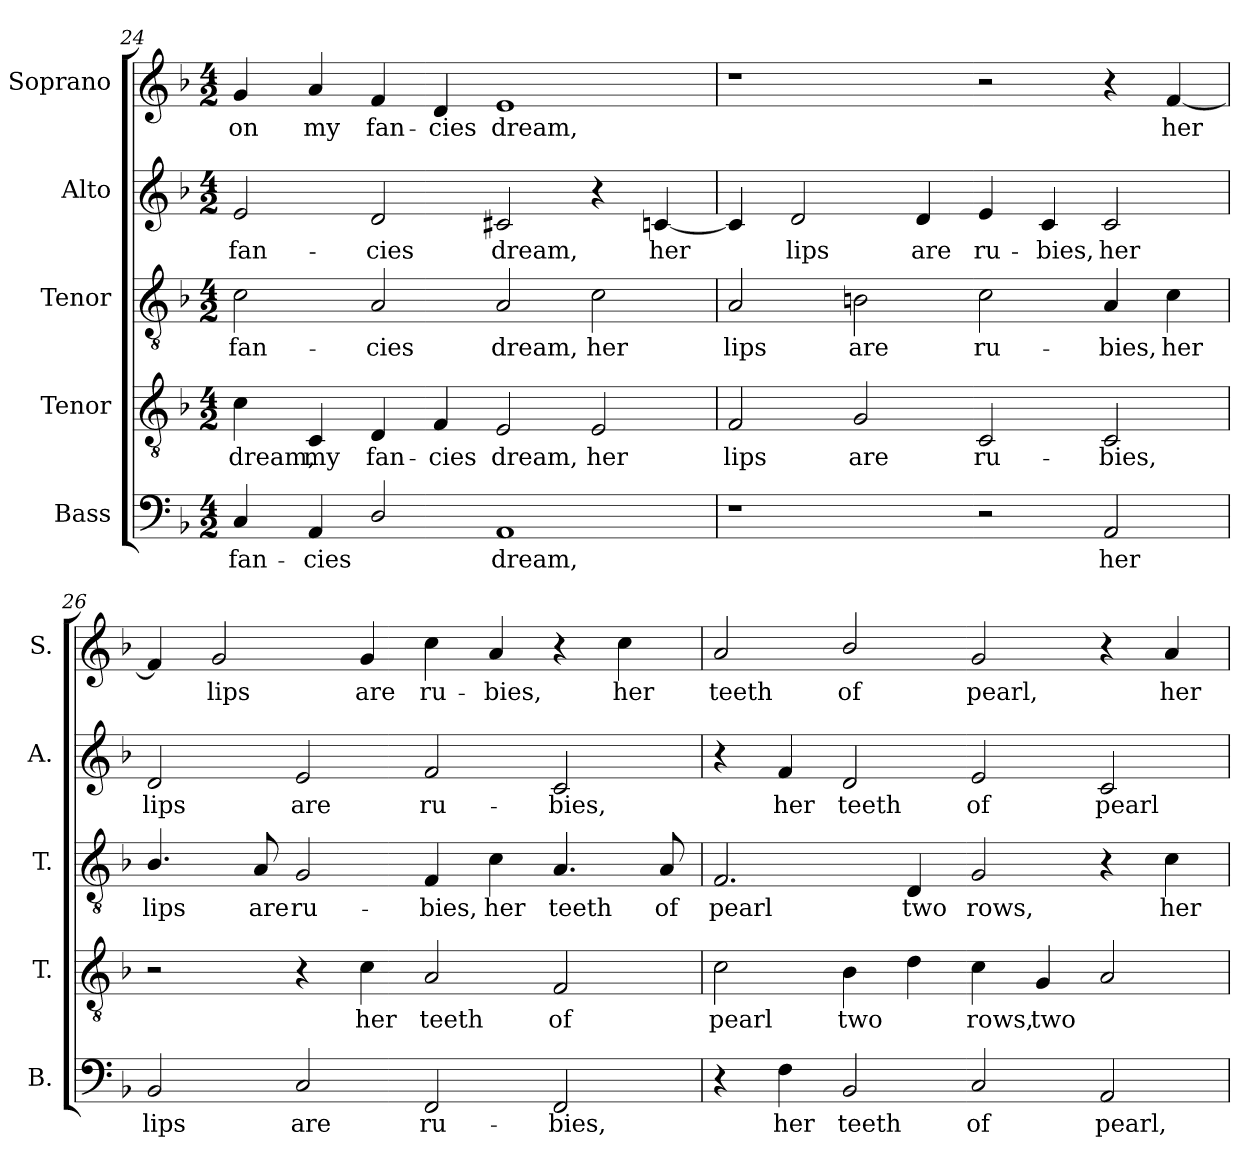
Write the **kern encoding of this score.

**kern	**text	**kern	**text	**kern	**text	**kern	**text	**kern	**text
*part5	*part5	*part4	*part4	*part3	*part3	*part2	*part2	*part1	*part1
*staff5	*staff5	*staff4	*staff4	*staff3	*staff3	*staff2	*staff2	*staff1	*staff1
*I"Bass	*	*I"Tenor	*	*I"Tenor	*	*I"Alto	*	*I"Soprano	*
*I'B.	*	*I'T.	*	*I'T.	*	*I'A.	*	*I'S.	*
*clefF4	*	*clefGv2	*	*clefGv2	*	*clefG2	*	*clefG2	*
*	*	*ITrd7c12	*	*ITrd7c12	*	*	*	*	*
*k[b-]	*	*k[b-]	*	*k[b-]	*	*k[b-]	*	*k[b-]	*
*F:	*	*F:	*	*F:	*	*F:	*	*F:	*
*M4/2	*	*M4/2	*	*M4/2	*	*M4/2	*	*M4/2	*
=24	=24	=24	=24	=24	=24	=24	=24	=24	=24
!	!LO:LY:b:color=#000000	!	!	!	!	!	!	!	!
!	!	!	!LO:LY:b:color=#000000	!	!	!	!	!	!
!	!	!	!	!	!LO:LY:b:color=#000000	!	!	!	!
!	!	!	!	!	!	!	!LO:LY:b:color=#000000	!	!
!	!	!	!	!	!	!	!	!	!LO:LY:b:color=#000000
4Ci/	fan-	4Ci\	dream,	2Ci\	fan-	2ei/	fan-	4gi/	-on
!	!LO:LY:b:color=#000000	!	!	!	!	!	!	!	!
!	!	!	!LO:LY:b:color=#000000	!	!	!	!	!	!
!	!	!	!	!	!	!	!	!	!LO:LY:b:color=#000000
4AAi/	-cies	4CCi/	my	.	.	.	.	4ai/	my
!	!	!	!LO:LY:b:color=#000000	!	!	!	!	!	!
!	!	!	!	!	!LO:LY:b:color=#000000	!	!	!	!
!	!	!	!	!	!	!	!LO:LY:b:color=#000000	!	!
!	!	!	!	!	!	!	!	!	!LO:LY:b:color=#000000
2Di/	.	4DDi/	fan-	2AAi/	-cies	2di/	-cies	4fi/	fan-
!	!	!	!LO:LY:b:color=#000000	!	!	!	!	!	!
!	!	!	!	!	!	!	!	!	!LO:LY:b:color=#000000
.	.	4FFi/	-cies	.	.	.	.	4di/	-cies
!	!LO:LY:b:color=#000000	!	!	!	!	!	!	!	!
!	!	!	!LO:LY:b:color=#000000	!	!	!	!	!	!
!	!	!	!	!	!LO:LY:b:color=#000000	!	!	!	!
!	!	!	!	!	!	!	!LO:LY:b:color=#000000	!	!
!	!	!	!	!	!	!	!	!	!LO:LY:b:color=#000000
1AAi	dream,	2EEi/	dream,	2AAi/	dream,	2c#Xi/	dream,	1ei	dream,
!	!	!	!LO:LY:b:color=#000000	!	!	!	!	!	!
!	!	!	!	!	!LO:LY:b:color=#000000	!	!	!	!
.	.	2EEi/	her	2Ci\	her	4r	.	.	.
!	!	!	!	!	!	!	!LO:LY:b:color=#000000	!	!
.	.	.	.	.	.	[4cni/	her	.	.
!!LO:LB:g=z
=25	=25	=25	=25	=25	=25	=25	=25	=25	=25
!	!	!	!LO:LY:b:color=#000000	!	!	!	!	!	!
!	!	!	!	!	!LO:LY:b:color=#000000	!	!	!	!
1r	.	2FFi/	lips	2AAi/	lips	4ci/]	.	1r	.
!	!	!	!	!	!	!	!LO:LY:b:color=#000000	!	!
.	.	.	.	.	.	2di/	lips	.	.
!	!	!	!LO:LY:b:color=#000000	!	!	!	!	!	!
!	!	!	!	!	!LO:LY:b:color=#000000	!	!	!	!
.	.	2GGi/	are	2BBni\	are	.	.	.	.
!	!	!	!	!	!	!	!LO:LY:b:color=#000000	!	!
.	.	.	.	.	.	4di/	are	.	.
!	!	!	!LO:LY:b:color=#000000	!	!	!	!	!	!
!	!	!	!	!	!LO:LY:b:color=#000000	!	!	!	!
!	!	!	!	!	!	!	!LO:LY:b:color=#000000	!	!
2r	.	2CCi/	ru-	2Ci\	ru-	4ei/	ru-	2r	.
!	!	!	!	!	!	!	!LO:LY:b:color=#000000	!	!
.	.	.	.	.	.	4ci/	-bies,	.	.
!	!LO:LY:b:color=#000000	!	!	!	!	!	!	!	!
!	!	!	!LO:LY:b:color=#000000	!	!	!	!	!	!
!	!	!	!	!	!LO:LY:b:color=#000000	!	!	!	!
!	!	!	!	!	!	!	!LO:LY:b:color=#000000	!	!
2AAi/	her	2CCi/	-bies,	4AAi/	-bies,	2ci/	her	4r	.
!	!	!	!	!	!LO:LY:b:color=#000000	!	!	!	!
!	!	!	!	!	!	!	!	!	!LO:LY:b:color=#000000
.	.	.	.	4Ci\	her	.	.	[4fi/	her
=26	=26	=26	=26	=26	=26	=26	=26	=26	=26
!	!LO:LY:b:color=#000000	!	!	!	!	!	!	!	!
!	!	!	!	!	!LO:LY:b:color=#000000	!	!	!	!
!	!	!	!	!	!	!	!LO:LY:b:color=#000000	!	!
2BB-i/	lips	2r	.	4.BB-i/	lips	2di/	lips	4fi/]	.
!	!	!	!	!	!	!	!	!	!LO:LY:b:color=#000000
.	.	.	.	.	.	.	.	2gi/	lips
!	!	!	!	!	!LO:LY:b:color=#000000	!	!	!	!
.	.	.	.	8AAi/	are	.	.	.	.
!	!LO:LY:b:color=#000000	!	!	!	!	!	!	!	!
!	!	!	!	!	!LO:LY:b:color=#000000	!	!	!	!
!	!	!	!	!	!	!	!LO:LY:b:color=#000000	!	!
2Ci/	are	4r	.	2GGi/	ru-	2ei/	are	.	.
!	!	!	!LO:LY:b:color=#000000	!	!	!	!	!	!
!	!	!	!	!	!	!	!	!	!LO:LY:b:color=#000000
.	.	4Ci\	her	.	.	.	.	4gi/	are
!	!LO:LY:b:color=#000000	!	!	!	!	!	!	!	!
!	!	!	!LO:LY:b:color=#000000	!	!	!	!	!	!
!	!	!	!	!	!LO:LY:b:color=#000000	!	!	!	!
!	!	!	!	!	!	!	!LO:LY:b:color=#000000	!	!
!	!	!	!	!	!	!	!	!	!LO:LY:b:color=#000000
2FFi/	ru-	2AAi/	teeth	4FFi/	-bies,	2fi/	ru-	4cci\	ru-
!	!	!	!	!	!LO:LY:b:color=#000000	!	!	!	!
!	!	!	!	!	!	!	!	!	!LO:LY:b:color=#000000
.	.	.	.	4Ci\	her	.	.	4ai/	-bies,
!	!LO:LY:b:color=#000000	!	!	!	!	!	!	!	!
!	!	!	!LO:LY:b:color=#000000	!	!	!	!	!	!
!	!	!	!	!	!LO:LY:b:color=#000000	!	!	!	!
!	!	!	!	!	!	!	!LO:LY:b:color=#000000	!	!
2FFi/	-bies,	2FFi/	of	4.AAi/	teeth	2ci/	-bies,	4r	.
!	!	!	!	!	!	!	!	!	!LO:LY:b:color=#000000
.	.	.	.	.	.	.	.	4cci\	her
!	!	!	!	!	!LO:LY:b:color=#000000	!	!	!	!
.	.	.	.	8AAi/	of	.	.	.	.
=27	=27	=27	=27	=27	=27	=27	=27	=27	=27
!	!	!	!LO:LY:b:color=#000000	!	!	!	!	!	!
!	!	!	!	!	!LO:LY:b:color=#000000	!	!	!	!
!	!	!	!	!	!	!	!	!	!LO:LY:b:color=#000000
4r	.	2Ci\	pearl	2.FFi/	pearl	4r	.	2ai/	teeth
!	!LO:LY:b:color=#000000	!	!	!	!	!	!	!	!
!	!	!	!	!	!	!	!LO:LY:b:color=#000000	!	!
4Fi\	her	.	.	.	.	4fi/	her	.	.
!	!LO:LY:b:color=#000000	!	!	!	!	!	!	!	!
!	!	!	!LO:LY:b:color=#000000	!	!	!	!	!	!
!	!	!	!	!	!	!	!LO:LY:b:color=#000000	!	!
!	!	!	!	!	!	!	!	!	!LO:LY:b:color=#000000
2BB-i/	teeth	4BB-i\	two	.	.	2di/	teeth	2b-i/	of
!	!	!	!	!	!LO:LY:b:color=#000000	!	!	!	!
.	.	4Di\	.	4DDi/	two	.	.	.	.
!	!LO:LY:b:color=#000000	!	!	!	!	!	!	!	!
!	!	!	!LO:LY:b:color=#000000	!	!	!	!	!	!
!	!	!	!	!	!LO:LY:b:color=#000000	!	!	!	!
!	!	!	!	!	!	!	!LO:LY:b:color=#000000	!	!
!	!	!	!	!	!	!	!	!	!LO:LY:b:color=#000000
2Ci/	of	4Ci\	rows,	2GGi/	rows,	2ei/	of	2gi/	pearl,
!	!	!	!LO:LY:b:color=#000000	!	!	!	!	!	!
.	.	4GGi/	two	.	.	.	.	.	.
!	!LO:LY:b:color=#000000	!	!	!	!	!	!	!	!
!	!	!	!	!	!	!	!LO:LY:b:color=#000000	!	!
2AAi/	pearl,	2AAi/	.	4r	.	2ci/	pearl	4r	.
!	!	!	!	!	!LO:LY:b:color=#000000	!	!	!	!
!	!	!	!	!	!	!	!	!	!LO:LY:b:color=#000000
.	.	.	.	4Ci\	her	.	.	4ai/	her
=	=	=	=	=	=	=	=	=	=
*-	*-	*-	*-	*-	*-	*-	*-	*-	*-
